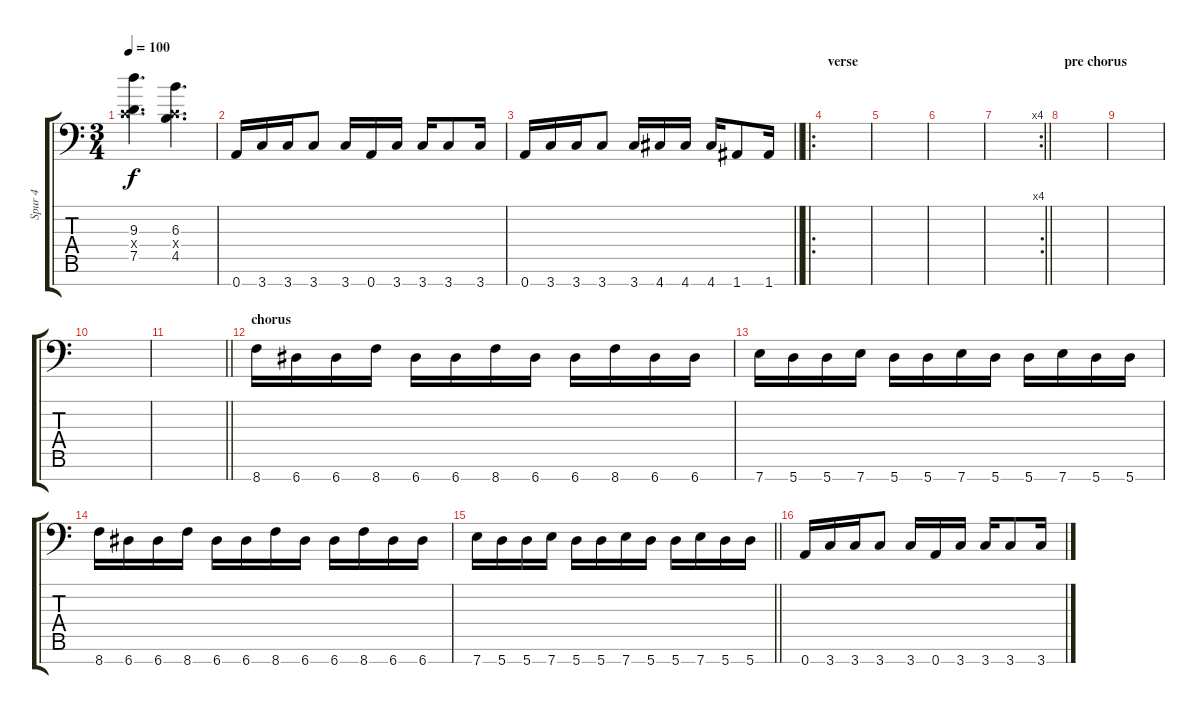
\track ("Spur 4" "Spur 4") {instrument distortionguitar}
\staff {score tabs}
\tuning (D4 A3 F3 C3 G2 D2 A1) {hide}
\ts (3 4)
\tempo 100
\clef f4
\ks c
(9.3 0.4{x} 7.5).4{d dy f} (6.3 0.4{x} 4.5).4{d} |
0.7.16 3.7.16 3.7.16 3.7.8 3.7.16 0.7.16 3.7.16 3.7.16 3.7.8 3.7.16 |
\barLineRight lightlight
0.7.16 3.7.16 3.7.16 3.7.8 3.7.16 4.7.16 4.7.16 4.7.16 1.7.8 1.7.16 |
\ro
\section ("" "verse")
|
|
|
\rc 4
\barLineRight lightlight
|
\section ("" "pre chorus")
|
|
|
\barLineRight lightlight
|
\section ("" "chorus")
8.7.16 6.7.16 6.7.16 8.7.16 6.7.16 6.7.16 8.7.16 6.7.16 6.7.16 8.7.16 6.7.16 6.7.16 |
7.7.16 5.7.16 5.7.16 7.7.16 5.7.16 5.7.16 7.7.16 5.7.16 5.7.16 7.7.16 5.7.16 5.7.16 |
8.7.16 6.7.16 6.7.16 8.7.16 6.7.16 6.7.16 8.7.16 6.7.16 6.7.16 8.7.16 6.7.16 6.7.16 |
\barLineRight lightlight
7.7.16 5.7.16 5.7.16 7.7.16 5.7.16 5.7.16 7.7.16 5.7.16 5.7.16 7.7.16 5.7.16 5.7.16 |
0.7.16 3.7.16 3.7.16 3.7.8 3.7.16 0.7.16 3.7.16 3.7.16 3.7.8 3.7.16
